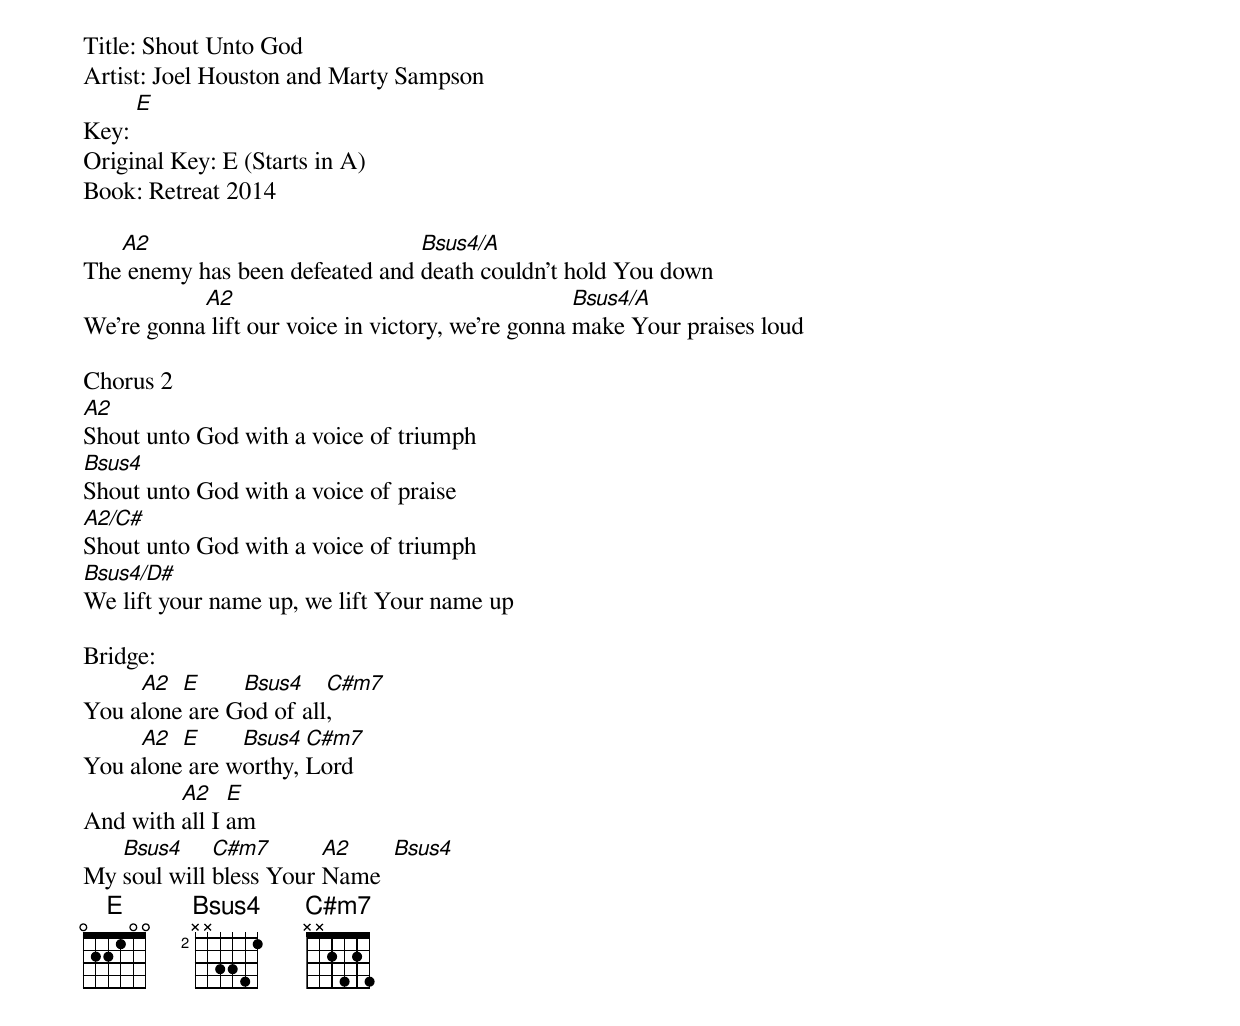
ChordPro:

Title: Shout Unto God
Artist: Joel Houston and Marty Sampson
Key: [E]
Original Key: E (Starts in A)
Book: Retreat 2014

The[A2] enemy has been defeated and [Bsus4/A]death couldn't hold You down
We're gonna[A2] lift our voice in victory, we're gonna [Bsus4/A]make Your praises loud

Chorus 2
[A2]Shout unto God with a voice of triumph
[Bsus4]Shout unto God with a voice of praise
[A2/C#]Shout unto God with a voice of triumph
[Bsus4/D#]We lift your name up, we lift Your name up

Bridge:
You a[A2]lone[E] are G[Bsus4]od of all[C#m7],
You a[A2]lone[E] are w[Bsus4]orthy, [C#m7]Lord
And with [A2]all I [E]am
My [Bsus4]soul will [C#m7]bless Your [A2]Name  [Bsus4]
